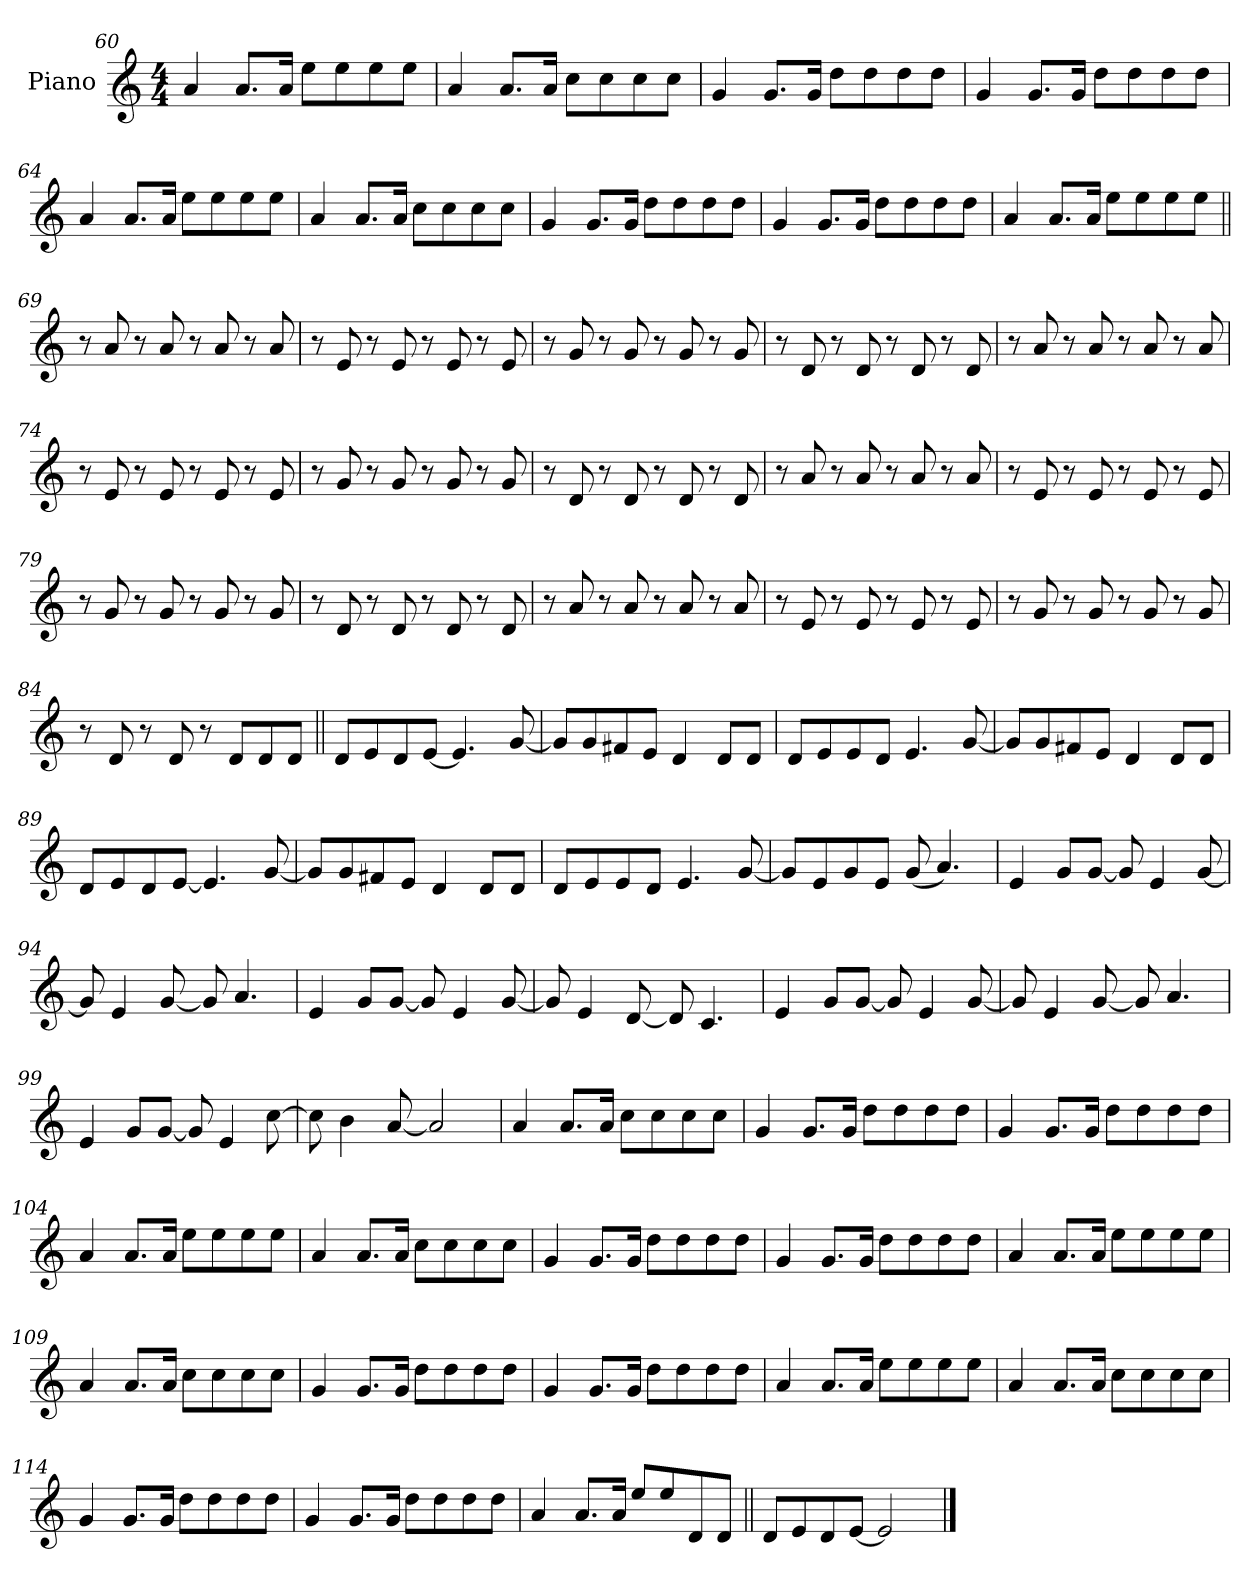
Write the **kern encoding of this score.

**kern
*part1
*staff1
*I"Piano
*I'Pno.
*clefG2
*k[]
*M4/4
=60
4a
8.aL
16aJk
8eeL
8ee
8ee
8eeJ
=61
4a
8.aL
16aJk
8ccL
8cc
8cc
8ccJ
=62
4g
8.gL
16gJk
8ddL
8dd
8dd
8ddJ
=63
4g
8.gL
16gJk
8ddL
8dd
8dd
8ddJ
=64
4a
8.aL
16aJk
8eeL
8ee
8ee
8eeJ
=65
4a
8.aL
16aJk
8ccL
8cc
8cc
8ccJ
=66
4g
8.gL
16gJk
8ddL
8dd
8dd
8ddJ
=67
4g
8.gL
16gJk
8ddL
8dd
8dd
8ddJ
=68
4a
8.aL
16aJk
8eeL
8ee
8ee
8eeJ
=69||
8r
8a!
8r
8a!
8r
8a!
8r
8a!
=70
8r
8e!
8r
8e!
8r
8e!
8r
8e!
=71
8r
8g!
8r
8g!
8r
8g!
8r
8g!
=72
8r
8d!
8r
8d!
8r
8d!
8r
8d!
=73
8r
8a!
8r
8a!
8r
8a!
8r
8a!
=74
8r
8e!
8r
8e!
8r
8e!
8r
8e!
=75
8r
8g!
8r
8g!
8r
8g!
8r
8g!
=76
8r
8d!
8r
8d!
8r
8d!
8r
8d!
=77
8r
8a!
8r
8a!
8r
8a!
8r
8a!
=78
8r
8e!
8r
8e!
8r
8e!
8r
8e!
=79
8r
8g!
8r
8g!
8r
8g!
8r
8g!
=80
8r
8d!
8r
8d!
8r
8d!
8r
8d!
=81
8r
8a!
8r
8a!
8r
8a!
8r
8a!
=82
8r
8e!
8r
8e!
8r
8e!
8r
8e!
=83
8r
8g!
8r
8g!
8r
8g!
8r
8g!
=84
8r
8d!
8r
8d!
8r
8d!L
8d
8dJ
=85||
8dL
8e
8d
[8eJ
4.e]
[8g
=86
8gL]
8g
8f#X
8eJ
4d
8dL
8dJ
=87
8dL
8e
8e
8dJ
4.e
[8g
=88
8gL]
8g
8f#X
8eJ
4d
8dL
8dJ
=89
8dL
8e
8d
[8eJ
4.e]
[8g
=90
8gL]
8g
8f#X
8eJ
4d
8dL
8dJ
=91
8dL
8e
8e
8dJ
4.e
[8g
=92
8gL]
8e
8g
8eJ
(8g
4.a)
=93
4e
8gL
[8gJ
8g]
4e
[8g
=94
8g]
4e
[8g
8g]
4.a
=95
4e
8gL
[8gJ
8g]
4e
[8g
=96
8g]
4e
[8d
8d]
4.c
=97
4e
8gL
[8gJ
8g]
4e
[8g
=98
8g]
4e
[8g
8g]
4.a
=99
4e
8gL
[8gJ
8g]
4e
[8cc
=100
8cc]
4b
[8a
2a]
=101
4a
8.aL
16aJk
8ccL
8cc
8cc
8ccJ
=102
4g
8.gL
16gJk
8ddL
8dd
8dd
8ddJ
=103
4g
8.gL
16gJk
8ddL
8dd
8dd
8ddJ
=104
4a
8.aL
16aJk
8eeL
8ee
8ee
8eeJ
=105
4a
8.aL
16aJk
8ccL
8cc
8cc
8ccJ
=106
4g
8.gL
16gJk
8ddL
8dd
8dd
8ddJ
=107
4g
8.gL
16gJk
8ddL
8dd
8dd
8ddJ
=108
4a
8.aL
16aJk
8eeL
8ee
8ee
8eeJ
=109
4a
8.aL
16aJk
8ccL
8cc
8cc
8ccJ
=110
4g
8.gL
16gJk
8ddL
8dd
8dd
8ddJ
=111
4g
8.gL
16gJk
8ddL
8dd
8dd
8ddJ
=112
4a
8.aL
16aJk
8eeL
8ee
8ee
8eeJ
=113
4a
8.aL
16aJk
8ccL
8cc
8cc
8ccJ
=114
4g
8.gL
16gJk
8ddL
8dd
8dd
8ddJ
=115
4g
8.gL
16gJk
8ddL
8dd
8dd
8ddJ
=116
4a
8.aL
16aJk
8eeL
8ee
8d
8dJ
=117||
8dL
8e
8d
[8eJ
2e]
==
*-
